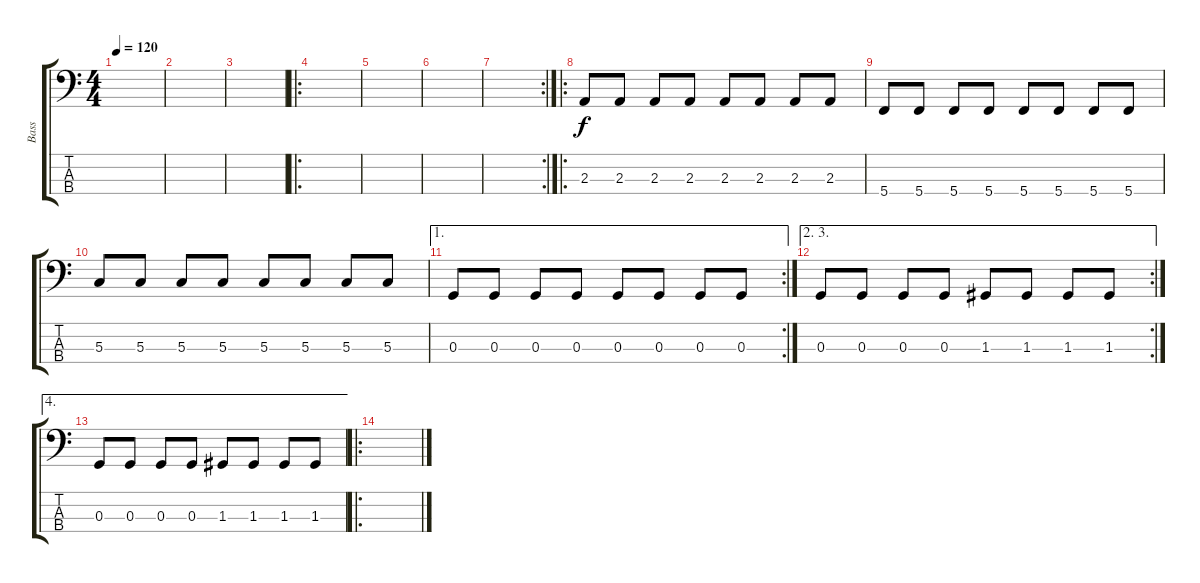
\track ("Bass" "Bass") {instrument electricbassfinger}
\staff {score tabs}
\tuning (G2 C2 G1 C1) {hide}
\ts (4 4)
\tempo 120
\clef f4
\ks c
|
|
|
\ro
|
|
|
\rc 2
|
\ro
2.3.8 2.3.8 2.3.8 2.3.8 2.3.8 2.3.8 2.3.8 2.3.8 |
5.4.8 5.4.8 5.4.8 5.4.8 5.4.8 5.4.8 5.4.8 5.4.8 |
5.3.8 5.3.8 5.3.8 5.3.8 5.3.8 5.3.8 5.3.8 5.3.8 |
\ae 1
\rc 2
0.3.8 0.3.8 0.3.8 0.3.8 0.3.8 0.3.8 0.3.8 0.3.8 |
\ae (2 3)
\rc 2
0.3.8 0.3.8 0.3.8 0.3.8 1.3.8 1.3.8 1.3.8 1.3.8 |
\ae 4
0.3.8 0.3.8 0.3.8 0.3.8 1.3.8 1.3.8 1.3.8 1.3.8 |
\ro
